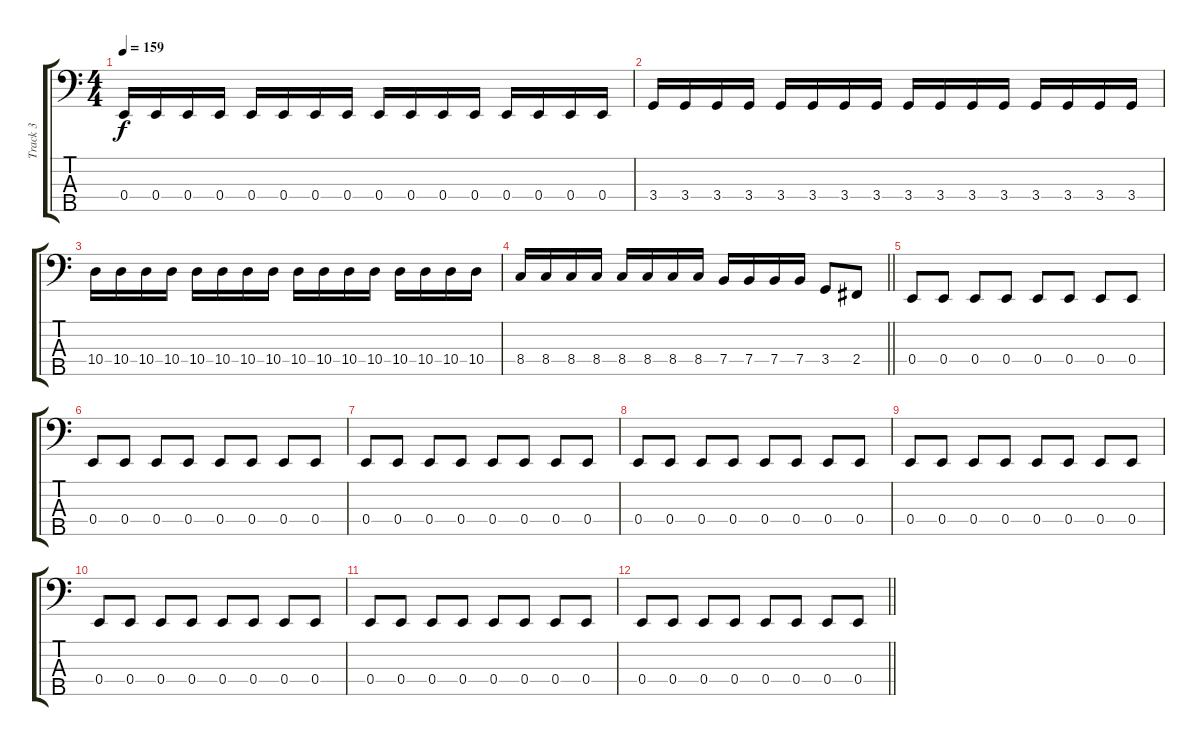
\track ("Track 3" "Track 3") {instrument electricbassfinger}
\staff {score tabs}
\tuning (G2 D2 A1 E1 B0) {hide}
\ts (4 4)
\tempo 159
\clef f4
\ks c
0.4.16{dy f} 0.4.16 0.4.16 0.4.16 0.4.16 0.4.16 0.4.16 0.4.16 0.4.16 0.4.16 0.4.16 0.4.16 0.4.16 0.4.16 0.4.16 0.4.16 |
3.4.16 3.4.16 3.4.16 3.4.16 3.4.16 3.4.16 3.4.16 3.4.16 3.4.16 3.4.16 3.4.16 3.4.16 3.4.16 3.4.16 3.4.16 3.4.16 |
10.4.16 10.4.16 10.4.16 10.4.16 10.4.16 10.4.16 10.4.16 10.4.16 10.4.16 10.4.16 10.4.16 10.4.16 10.4.16 10.4.16 10.4.16 10.4.16 |
\barLineRight lightlight
8.4.16 8.4.16 8.4.16 8.4.16 8.4.16 8.4.16 8.4.16 8.4.16 7.4.16 7.4.16 7.4.16 7.4.16 3.4.8 2.4.8 |
0.4.8 0.4.8 0.4.8 0.4.8 0.4.8 0.4.8 0.4.8 0.4.8 |
0.4.8 0.4.8 0.4.8 0.4.8 0.4.8 0.4.8 0.4.8 0.4.8 |
0.4.8 0.4.8 0.4.8 0.4.8 0.4.8 0.4.8 0.4.8 0.4.8 |
0.4.8 0.4.8 0.4.8 0.4.8 0.4.8 0.4.8 0.4.8 0.4.8 |
0.4.8 0.4.8 0.4.8 0.4.8 0.4.8 0.4.8 0.4.8 0.4.8 |
0.4.8 0.4.8 0.4.8 0.4.8 0.4.8 0.4.8 0.4.8 0.4.8 |
0.4.8 0.4.8 0.4.8 0.4.8 0.4.8 0.4.8 0.4.8 0.4.8 |
\barLineRight lightlight
0.4.8 0.4.8 0.4.8 0.4.8 0.4.8 0.4.8 0.4.8 0.4.8
